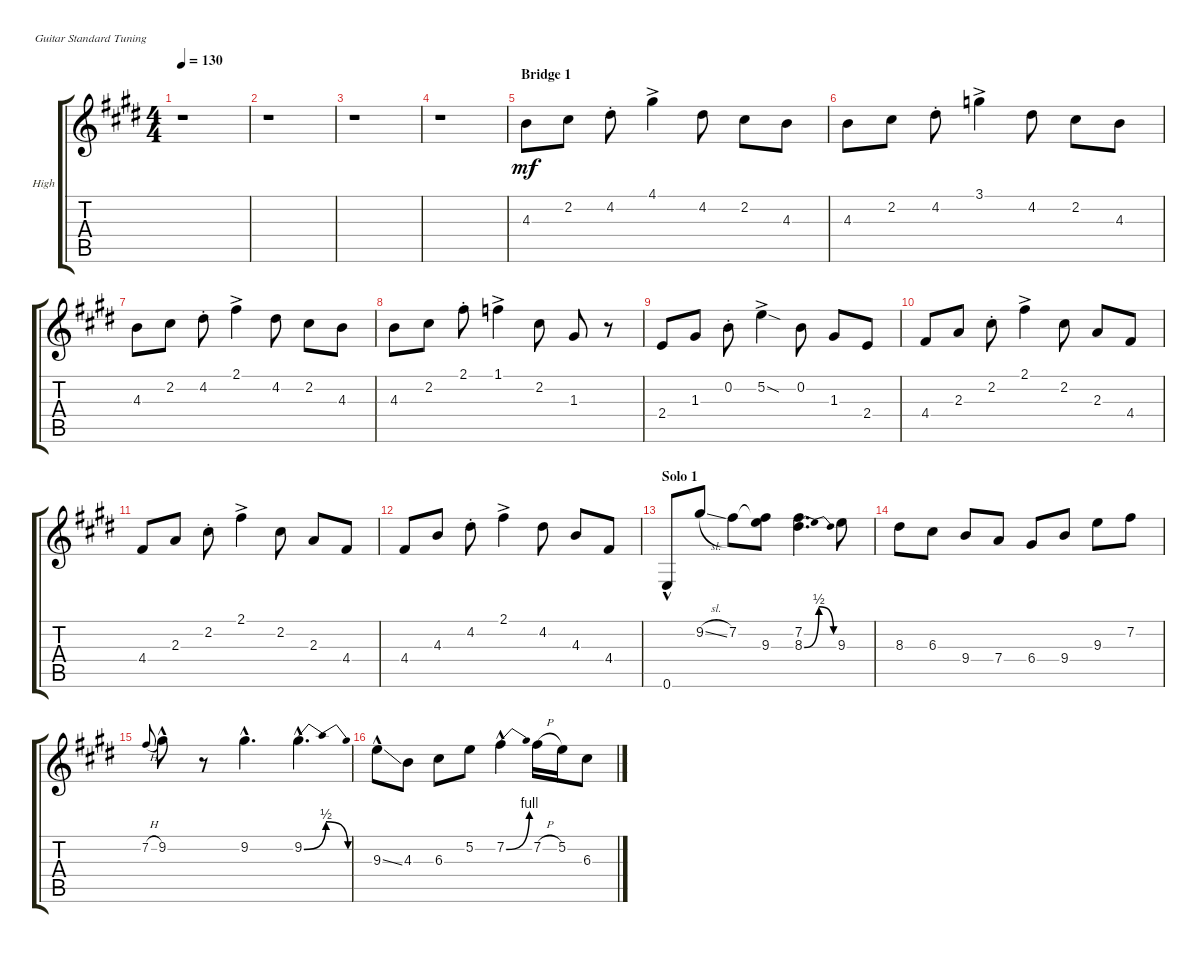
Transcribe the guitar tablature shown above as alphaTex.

\defaultSystemsLayout 4
\bracketExtendMode groupsimilarinstruments
\firstSystemTrackNameOrientation horizontal
\otherSystemsTrackNameOrientation horizontal
\chordDiagramsInScore
\track ("High Lead" "High") {instrument electricguitarclean}
\staff {score tabs}
\tuning (E4 B3 G3 D3 A2 E2)
\ts (4 4)
\tempo 130
\clef g2
\scale
0.25
\ks e
r.1{dy mf} |
\scale
0.25 r.1 |
\scale
0.25 r.1 |
\scale
0.25 r.1 |
\section ("" "Bridge 1")
\scale
0.252713 4.3.8 2.2.8 4.2{st}.8 4.1{ac}.4 4.2.8 2.2.8 4.3.8 |
\scale
0.252713 4.3.8 2.2.8 4.2{st}.8 3.1{ac}.4 4.2.8 2.2.8 4.3.8 |
\scale
0.252713 4.3.8 2.2.8 4.2{st}.8 2.1{ac}.4 4.2.8 2.2.8 4.3.8 |
\scale
0.24186 4.3.8 2.2.8 2.1{st}.8 1.1{ac}.4 2.2.8 1.3.8 r.8 |
\scale
0.257504 2.4.8 1.3.8 0.2{st}.8 5.2{sod ac}.4 0.2.8 1.3.8 2.4.8 |
\scale
0.236967 4.4.8 2.3.8 2.2{st}.8 2.1{ac}.4 2.2.8 2.3.8 4.4.8 |
\scale
0.236967 4.4.8 2.3.8 2.2{st}.8 2.1{ac}.4 2.2.8 2.3.8 4.4.8 |
\scale
0.268562 4.4.8 4.3.8 4.2{st}.8 2.1{ac}.4 4.2.8 4.3.8 4.4.8 |
\section ("" "Solo 1")
\scale
0.247706 0.6{hac}.8 9.2{sl}.8 7.2.8 (9.3 7.2{t}).8 (8.3{be (bendrelease 18.599999999999998 0 21 2 36 2 39.6 0)} 7.2).4{d} 9.3.8 |
\scale
0.270642 8.3.8 6.3.8 9.4.8 7.4.8 6.4.8 9.4.8 9.3.8 7.2.8 |
\scale
0.214067 7.2{h}.8{gr onbeat} 9.2{hac}.8 r.8 9.2{hac}.4{d} 9.2{be (bendrelease 9 0 18 2 22.8 2 30.599999999999998 0) hac}.4{d} |
\scale
0.267584 9.3{ss hac}.8 4.3.8 6.3.8 5.2.8 7.2{be (bend 0 0 22.8 4) hac}.4 7.2{h}.16 5.2.16 6.3.8
